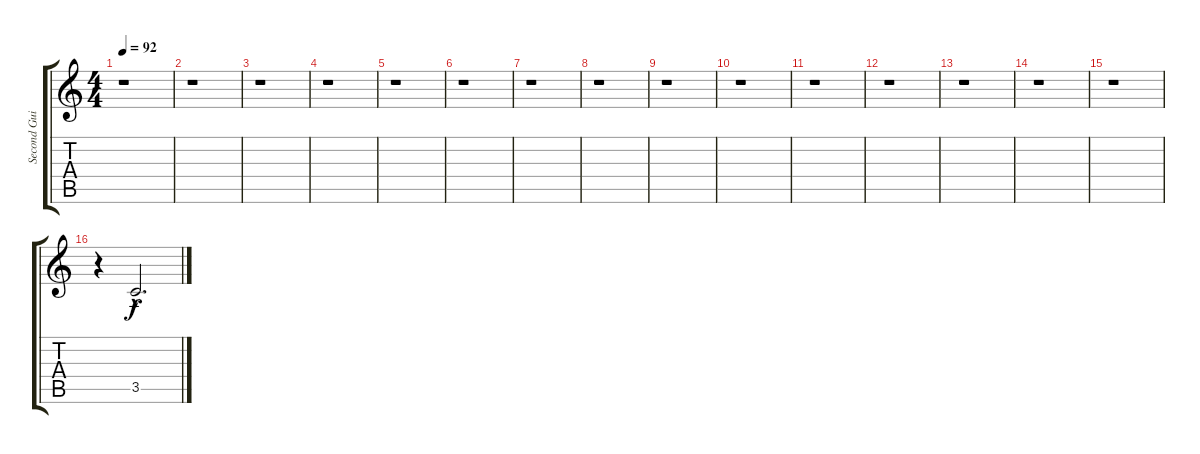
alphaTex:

\track ("Second Guitar" "Second Gui") {instrument distortionguitar}
\staff {score tabs}
\tuning (E4 B3 G3 D3 A2 E2) {hide}
\ts (4 4)
\tempo 92
\clef g2
\ks c
r.1{dy f instrument distortionguitar} |
r.1 |
r.1 |
r.1 |
r.1 |
r.1 |
r.1 |
r.1 |
r.1 |
r.1 |
r.1 |
r.1 |
r.1 |
r.1 |
r.1 |
r.4{volume 0} 3.5{hac}.2{d volume 10}
